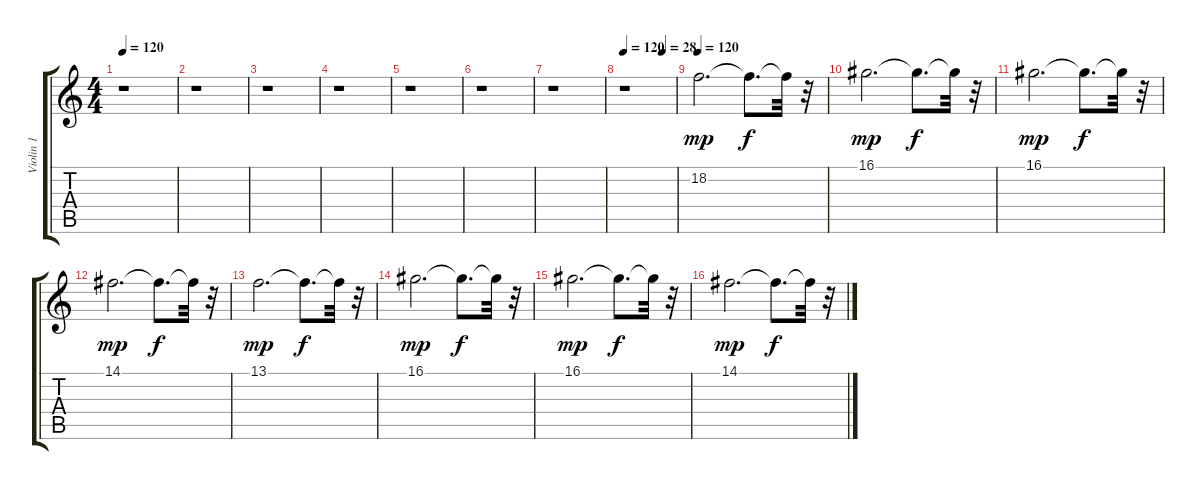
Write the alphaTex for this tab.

\track ("Violin 1" "Violin 1") {instrument stringensemble1}
\staff {score tabs}
\tuning (E4 B3 G3 D3 A2 E2) {hide}
\ts (4 4)
\tempo 120
\clef g2
\ks c
r.1{dy mp} |
r.1 |
r.1 |
r.1 |
r.1 |
r.1 |
r.1 |
\tempo 120
\tempo (28 0.75)
r.1 |
\tempo 120
18.2.2{d volume 9} 18.2{t}.8{d dy f} 18.2{t}.32 r.32 |
16.1.2{d dy mp volume 12} 16.1{t}.8{d dy f} 16.1{t}.32 r.32 |
16.1.2{d dy mp volume 12} 16.1{t}.8{d dy f} 16.1{t}.32 r.32 |
14.1.2{d dy mp volume 12} 14.1{t}.8{d dy f} 14.1{t}.32 r.32 |
13.1.2{d dy mp volume 12} 13.1{t}.8{d dy f} 13.1{t}.32 r.32 |
16.1.2{d dy mp volume 12} 16.1{t}.8{d dy f} 16.1{t}.32 r.32 |
16.1.2{d dy mp volume 12} 16.1{t}.8{d dy f} 16.1{t}.32 r.32 |
14.1.2{d dy mp volume 12} 14.1{t}.8{d dy f} 14.1{t}.32 r.32
